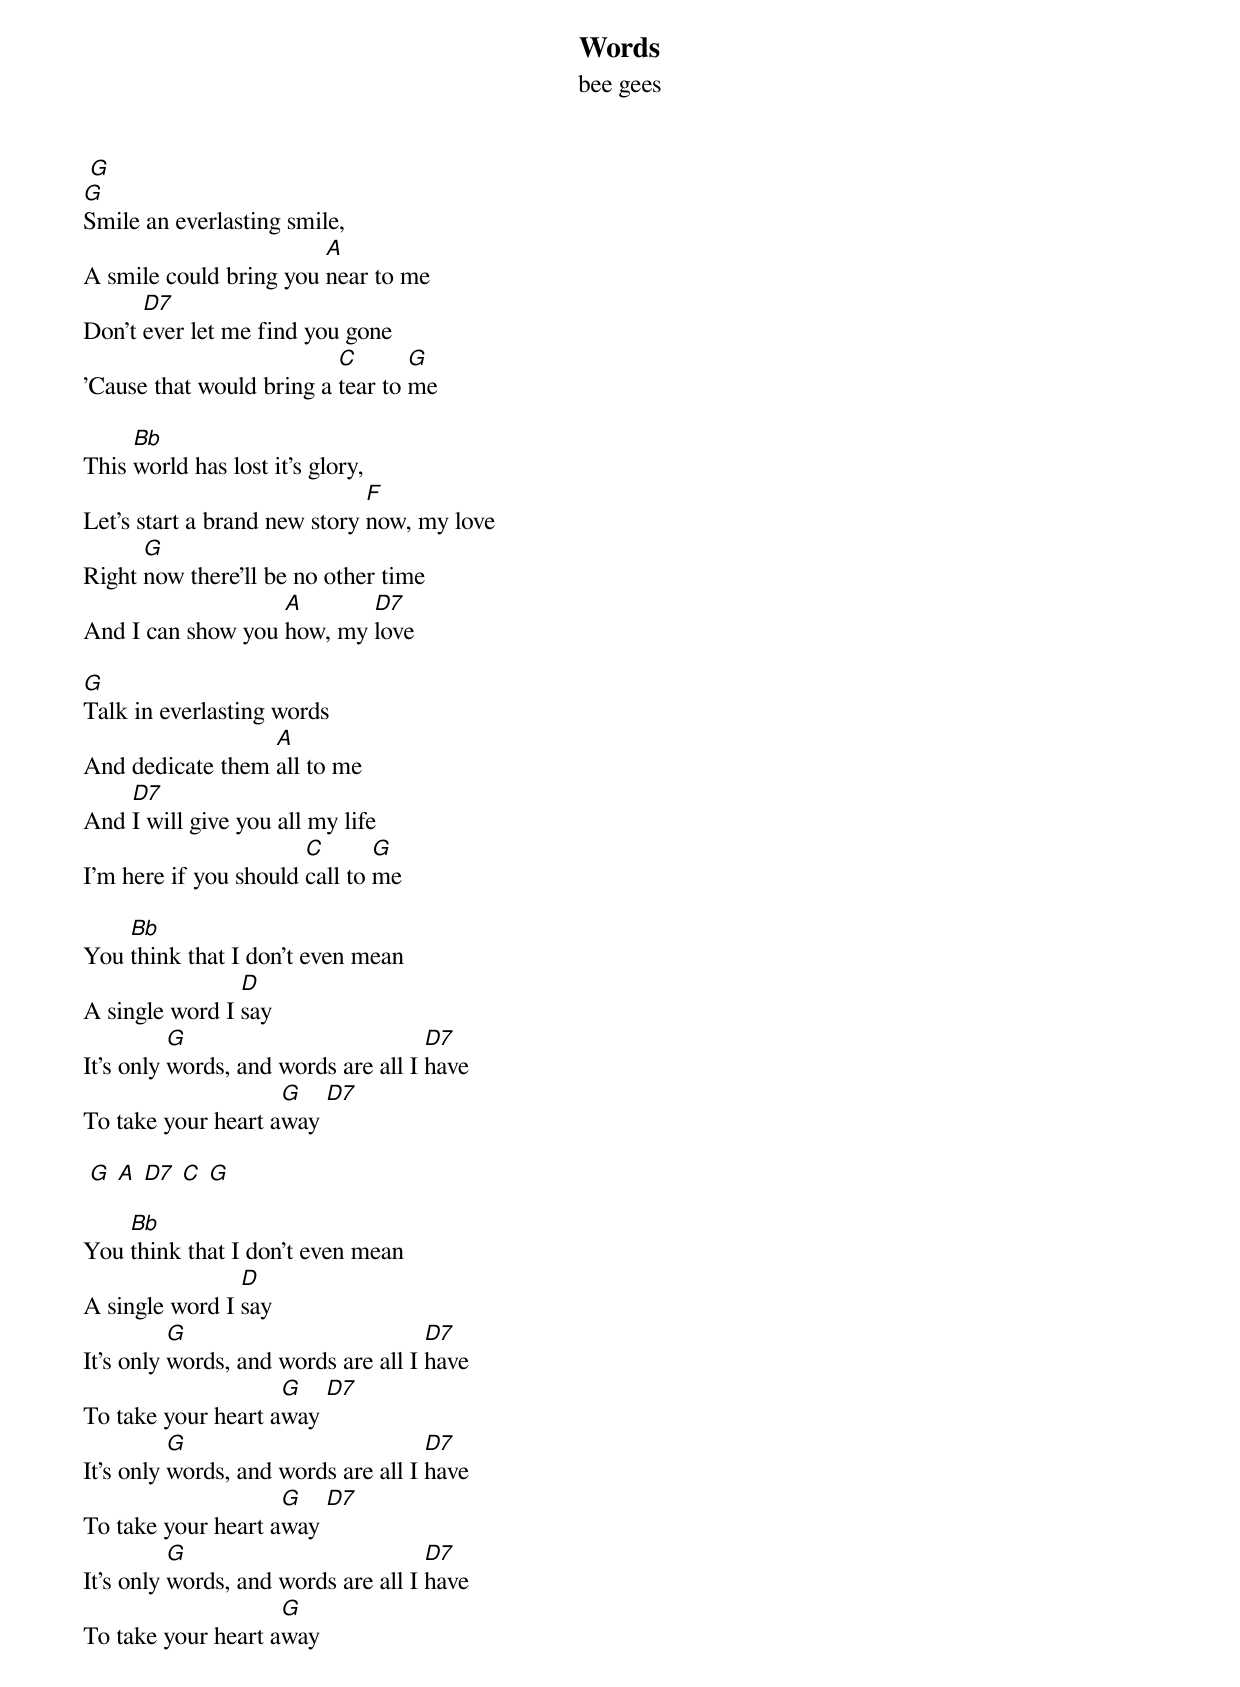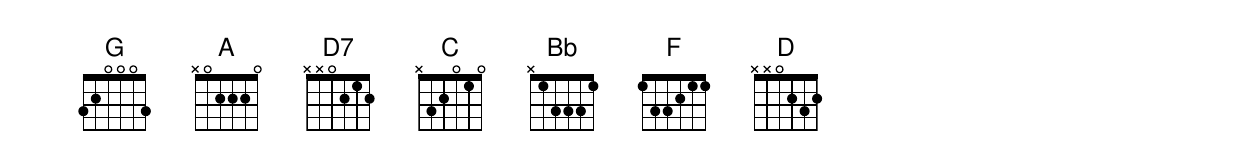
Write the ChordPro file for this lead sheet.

{title: Words}
{subtitle: bee gees}
 [G]
[G]Smile an everlasting smile,
A smile could bring you [A]near to me
Don't [D7]ever let me find you gone
'Cause that would bring a [C]tear to [G]me

This [Bb]world has lost it's glory,
Let's start a brand new story [F]now, my love
Right [G]now there'll be no other time
And I can show you [A]how, my [D7]love

[G]Talk in everlasting words
And dedicate them [A]all to me
And [D7]I will give you all my life
I'm here if you should [C]call to [G]me

You [Bb]think that I don't even mean
A single word I [D]say
It's only [G]words, and words are all I [D7]have
To take your heart a[G]way [D7]

 [G] [A] [D7] [C] [G]

You [Bb]think that I don't even mean
A single word I [D]say
It's only [G]words, and words are all I [D7]have
To take your heart a[G]way [D7]
It's only [G]words, and words are all I [D7]have
To take your heart a[G]way [D7]
It's only [G]words, and words are all I [D7]have
To take your heart a[G]way


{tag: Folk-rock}

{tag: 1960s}
